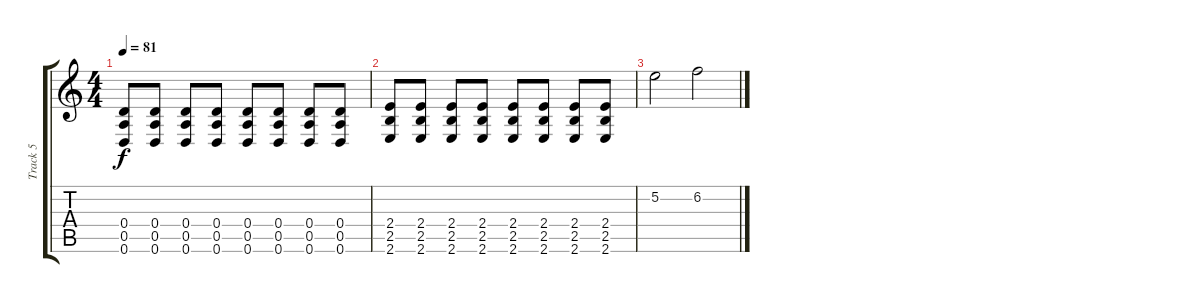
\track ("Track 5" "Track 5") {instrument distortionguitar}
\staff {score tabs}
\tuning (E4 B3 G3 D3 A2 D2) {hide}
\ts (4 4)
\tempo 81
\clef g2
\ks c
(0.4 0.5 0.6).8{dy f} (0.4 0.5 0.6).8 (0.4 0.5 0.6).8 (0.4 0.5 0.6).8 (0.4 0.5 0.6).8 (0.4 0.5 0.6).8 (0.4 0.5 0.6).8 (0.4 0.5 0.6).8 |
(2.4 2.5 2.6).8 (2.4 2.5 2.6).8 (2.4 2.5 2.6).8 (2.4 2.5 2.6).8 (2.4 2.5 2.6).8 (2.4 2.5 2.6).8 (2.4 2.5 2.6).8 (2.4 2.5 2.6).8 |
5.2.2 6.2.2
